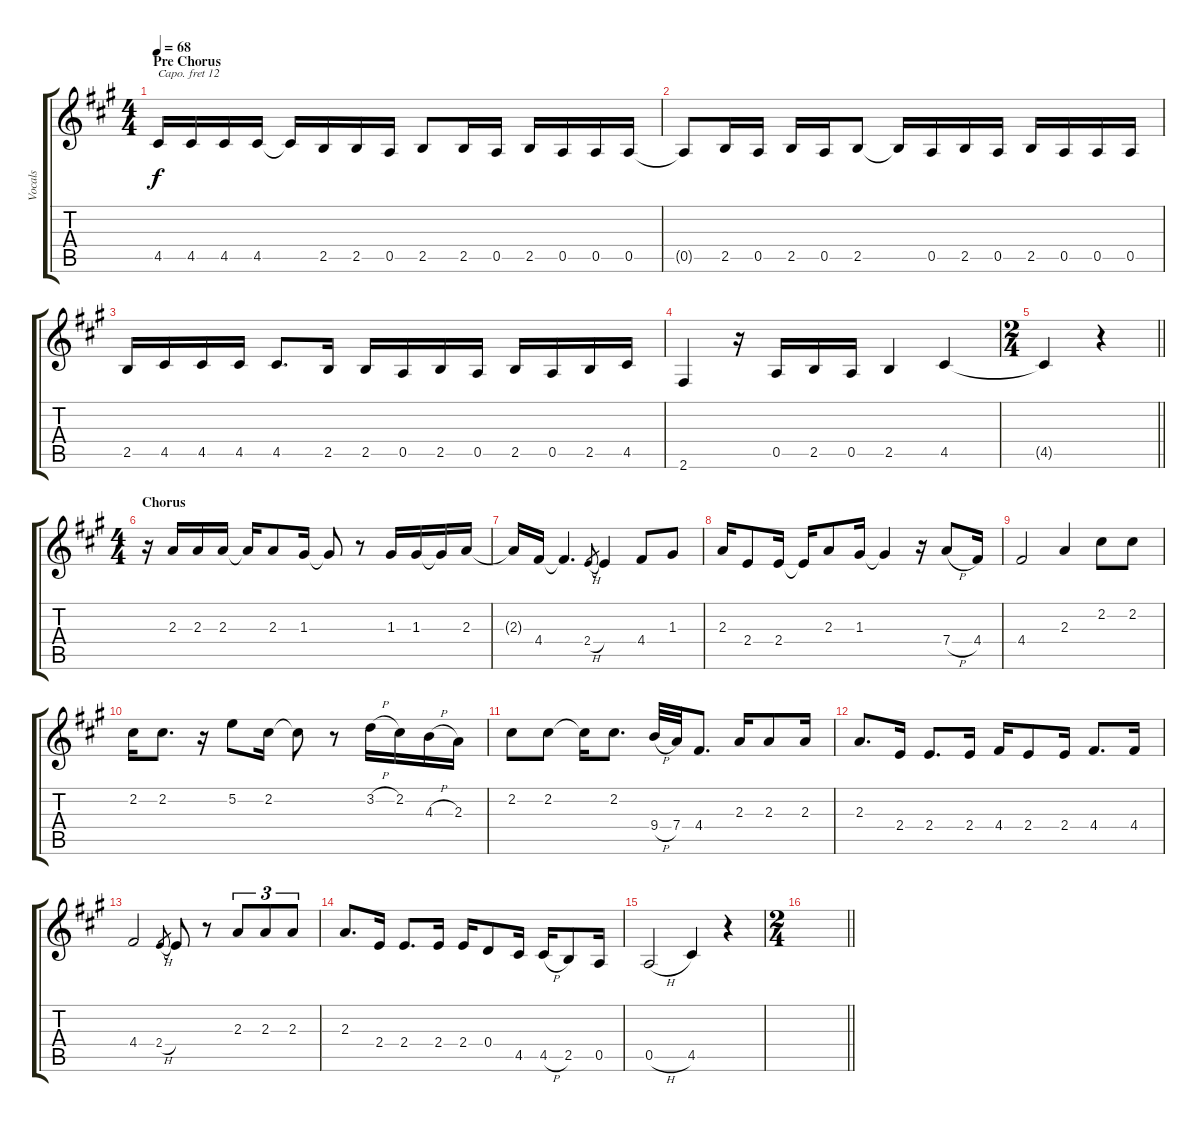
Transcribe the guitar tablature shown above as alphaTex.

\track ("Vocals" "Vocals") {instrument altosax}
\staff {score tabs}
\capo 12
\tuning (E4 B3 G3 D3 A2 E2) {hide}
\ts (4 4)
\section ("" "Pre Chorus")
\tempo 68
\clef g2
\ks a
4.5.16{dy f} 4.5.16 4.5.16 4.5.16 4.5{t}.16 2.5.16 2.5.16 0.5.16 2.5.8 2.5.16 0.5.16 2.5.16 0.5.16 0.5.16 0.5.16 |
0.5{t}.8 2.5.16 0.5.16 2.5.16 0.5.16 2.5.8 2.5{t}.16 0.5.16 2.5.16 0.5.16 2.5.16 0.5.16 0.5.16 0.5.16 |
2.5.16 4.5.16 4.5.16 4.5.16 4.5.8{d} 2.5.16 2.5.16 0.5.16 2.5.16 0.5.16 2.5.16 0.5.16 2.5.16 4.5.16 |
2.6.4 r.16 0.5.16 2.5.16 0.5.16 2.5.4 4.5.4 |
\ts (2 4)
\barLineRight lightlight
4.5{t}.4 r.4 |
\ts (4 4)
\section ("" "Chorus")
r.16 2.3.16 2.3.16 2.3.16 2.3{t}.16 2.3.8 1.3.16 1.3{t}.8 r.8 1.3.16 1.3.16 1.3{t}.16 2.3.16 |
2.3{t}.16 4.4.16 4.4{t}.4{d} 2.4{h}.8{gr} 2.4{t}.4 4.4.8 1.3.8 |
2.3.16 2.4.8 2.4.16 2.4{t}.16 2.3.8 1.3.16 1.3{t}.4 r.16 7.4{h}.8 4.4.16 |
4.4.2 2.3.4 2.2.8 2.2.8 |
2.2.16 2.2.8{d} r.16 5.2.8 2.2.16 2.2{t}.8 r.8 3.2{h}.16 2.2.16 4.3{h}.16 2.3.16 |
2.2.8 2.2.8 2.2{t}.16 2.2.8{d} 9.4{h}.32 7.4.32 4.4.8{d} 2.3.16 2.3.8 2.3.16 |
2.3.8{d} 2.4.16 2.4.8{d} 2.4.16 4.4.16 2.4.8 2.4.16 4.4.8{d} 4.4.16 |
4.4.2 2.4{h}.8{gr} 2.4{t}.8 r.8 2.3.8{tu (3 2)} 2.3.8{tu (3 2)} 2.3.8{tu (3 2)} |
2.3.8{d} 2.4.16 2.4.8{d} 2.4.16 2.4.16 0.4.8 4.5.16 4.5{h}.16 2.5.8 0.5.16 |
0.5{h}.2 4.5.4 r.4 |
\ts (2 4)
\barLineRight lightlight
